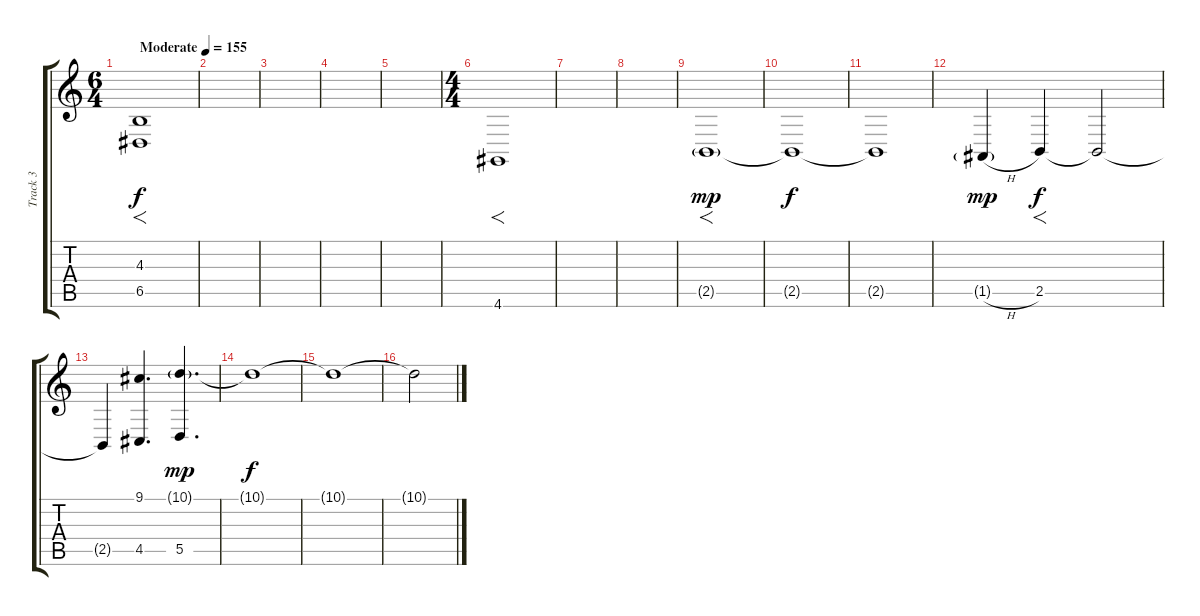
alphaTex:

\track ("Track 3" "Track 3") {instrument cello}
\staff {score tabs}
\tuning (E4 B3 G3 D3 A2 E2) {hide}
\ts (6 4)
\tempo (155 "Moderate")
\clef g2
\ks c
(4.3 6.5).1{f dy f instrument cello} |
|
|
|
|
\ts (4 4)
4.6.1{f} |
|
|
2.5{g}.1{f dy mp} |
2.5{t}.1{dy f} |
2.5{t}.1 |
1.5{h g}.4{dy mp} 2.5.4{f dy f} 2.5{t}.2 |
2.5{t}.4 (9.1 4.5).4{d} (10.1{g} 5.5).4{d dy mp} |
10.1{t}.1{dy f} |
10.1{t}.1 |
10.1{t}.2
